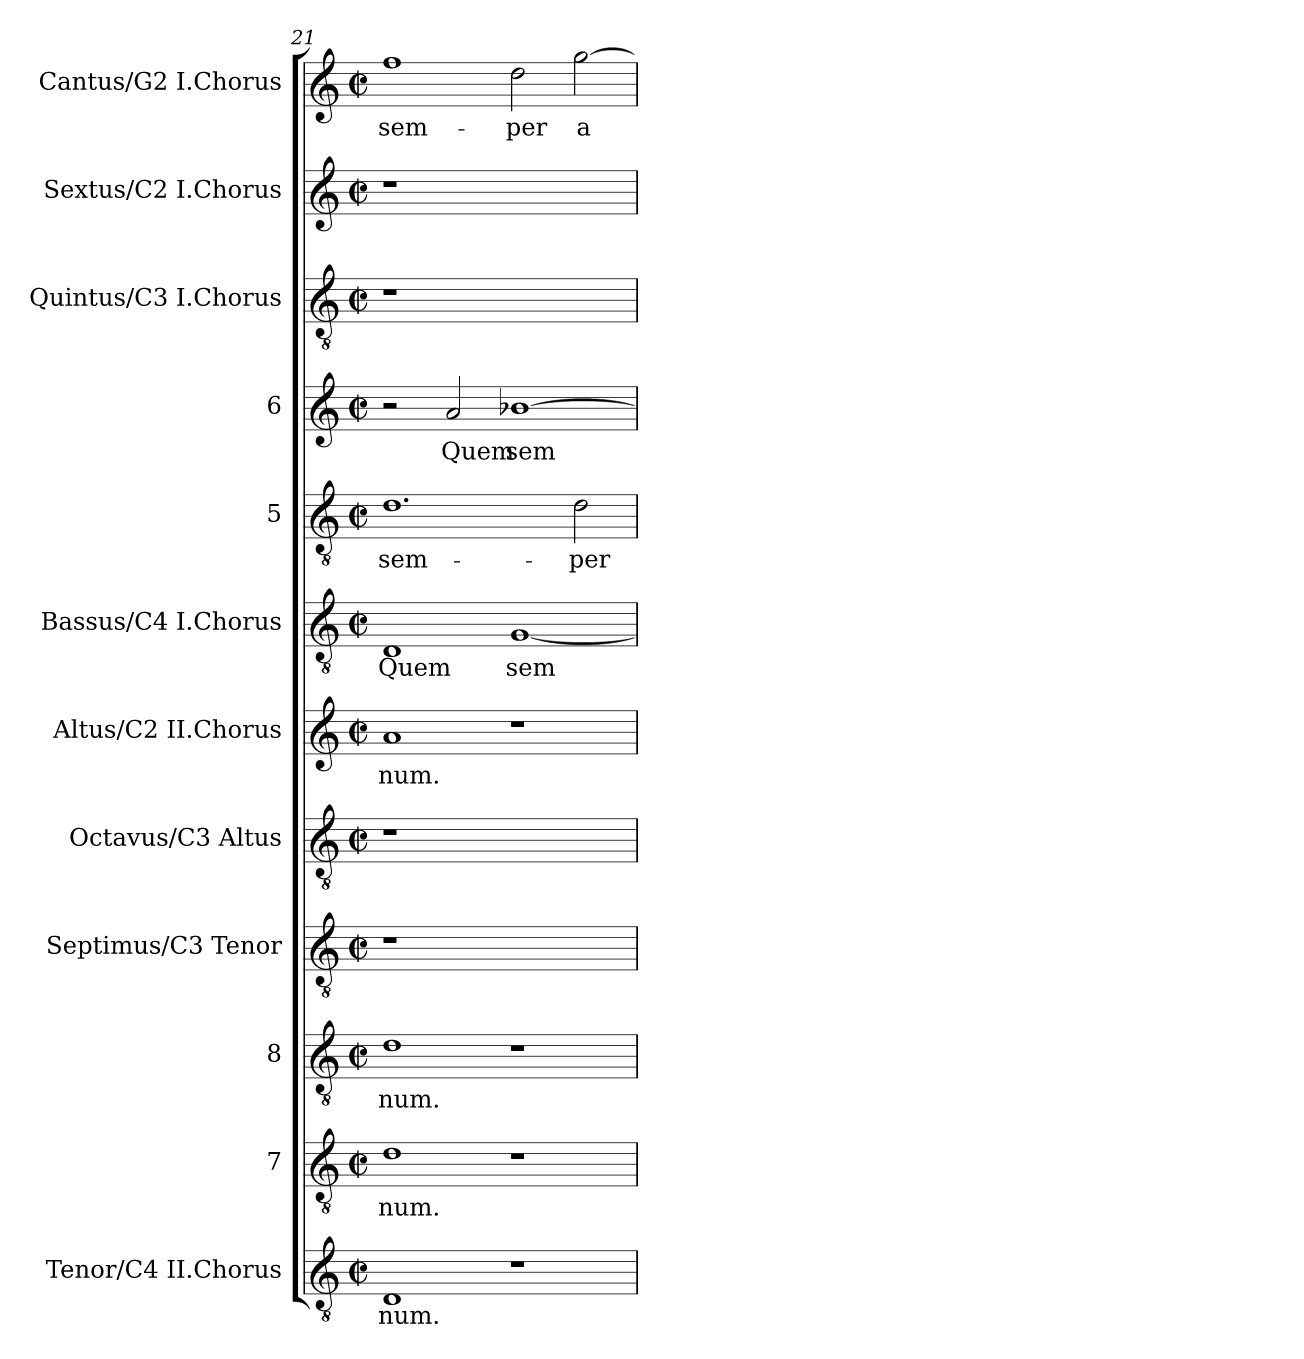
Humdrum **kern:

**kern	**text	**kern	**text	**kern	**text	**kern	**kern	**kern	**text	**kern	**text	**kern	**text	**kern	**text	**kern	**kern	**kern	**text
*part12	*part12	*part11	*part11	*part10	*part10	*part9	*part8	*part7	*part7	*part6	*part6	*part5	*part5	*part4	*part4	*part3	*part2	*part1	*part1
*staff12	*staff12	*staff11	*staff11	*staff10	*staff10	*staff9	*staff8	*staff7	*staff7	*staff6	*staff6	*staff5	*staff5	*staff4	*staff4	*staff3	*staff2	*staff1	*staff1
*I"Tenor/C4  II.Chorus	*	*I"7	*	*I"8	*	*I"Septimus/C3  Tenor	*I"Octavus/C3  Altus	*I"Altus/C2  II.Chorus	*	*I"Bassus/C4  I.Chorus	*	*I"5	*	*I"6	*	*I"Quintus/C3  I.Chorus	*I"Sextus/C2  I.Chorus	*I"Cantus/G2  I.Chorus	*
*I'T	*	*	*	*	*	*	*	*I'A	*	*I'B	*	*	*	*	*	*	*	*I'C	*
*clefGv2	*	*clefGv2	*	*clefGv2	*	*clefGv2	*clefGv2	*clefG2	*	*clefGv2	*	*clefGv2	*	*clefG2	*	*clefGv2	*clefG2	*clefG2	*
*k[]	*	*k[]	*	*k[]	*	*k[]	*k[]	*k[]	*	*k[]	*	*k[]	*	*k[]	*	*k[]	*k[]	*k[]	*
*C:	*	*C:	*	*C:	*	*C:	*C:	*C:	*	*C:	*	*C:	*	*C:	*	*C:	*C:	*C:	*
*M2/2	*	*M2/2	*	*M2/2	*	*M2/2	*M2/2	*M2/2	*	*M2/2	*	*M2/2	*	*M2/2	*	*M2/2	*M2/2	*M2/2	*
*met(c|)	*	*met(c|)	*	*met(c|)	*	*met(c|)	*met(c|)	*met(c|)	*	*met(c|)	*	*met(c|)	*	*met(c|)	*	*met(c|)	*met(c|)	*met(c|)	*
=21	=21	=21	=21	=21	=21	=21	=21	=21	=21	=21	=21	=21	=21	=21	=21	=21	=21	=21	=21
!	!LO:LY:b:cj	!	!LO:LY:b:cj	!	!LO:LY:b:cj	!	!	!	!LO:LY:b:cj	!	!LO:LY:b:cj	!	!LO:LY:b:cj	!	!	!	!	!	!LO:LY:b:cj
1D	-num.	1d	-num.	1d	-num.	1r	1r	1a	-num.	1D	Quem	1.d	sem-	2r	.	1r	1r	1ff	sem-
!	!	!	!	!	!	!	!	!	!	!	!	!	!	!	!LO:LY:b:cj	!	!	!	!
.	.	.	.	.	.	.	.	.	.	.	.	.	.	2a/	Quem	.	.	.	.
!	!	!	!	!	!	!	!	!	!	!	!LO:LY:b:cj	!	!	!	!LO:LY:b:cj	!	!	!	!LO:LY:b:cj
1r	.	1r	.	1r	.	1ryy	1ryy	1r	.	[<1G	sem-	.	.	[>1b-X	sem-	1ryy	1ryy	2dd\	-per
!	!	!	!	!	!	!	!	!	!	!	!	!	!LO:LY:b:cj	!	!	!	!	!	!LO:LY:b:cj
.	.	.	.	.	.	.	.	.	.	.	.	2d\	-per	.	.	.	.	[>2gg\	a-
=	=	=	=	=	=	=	=	=	=	=	=	=	=	=	=	=	=	=	=
*-	*-	*-	*-	*-	*-	*-	*-	*-	*-	*-	*-	*-	*-	*-	*-	*-	*-	*-	*-
